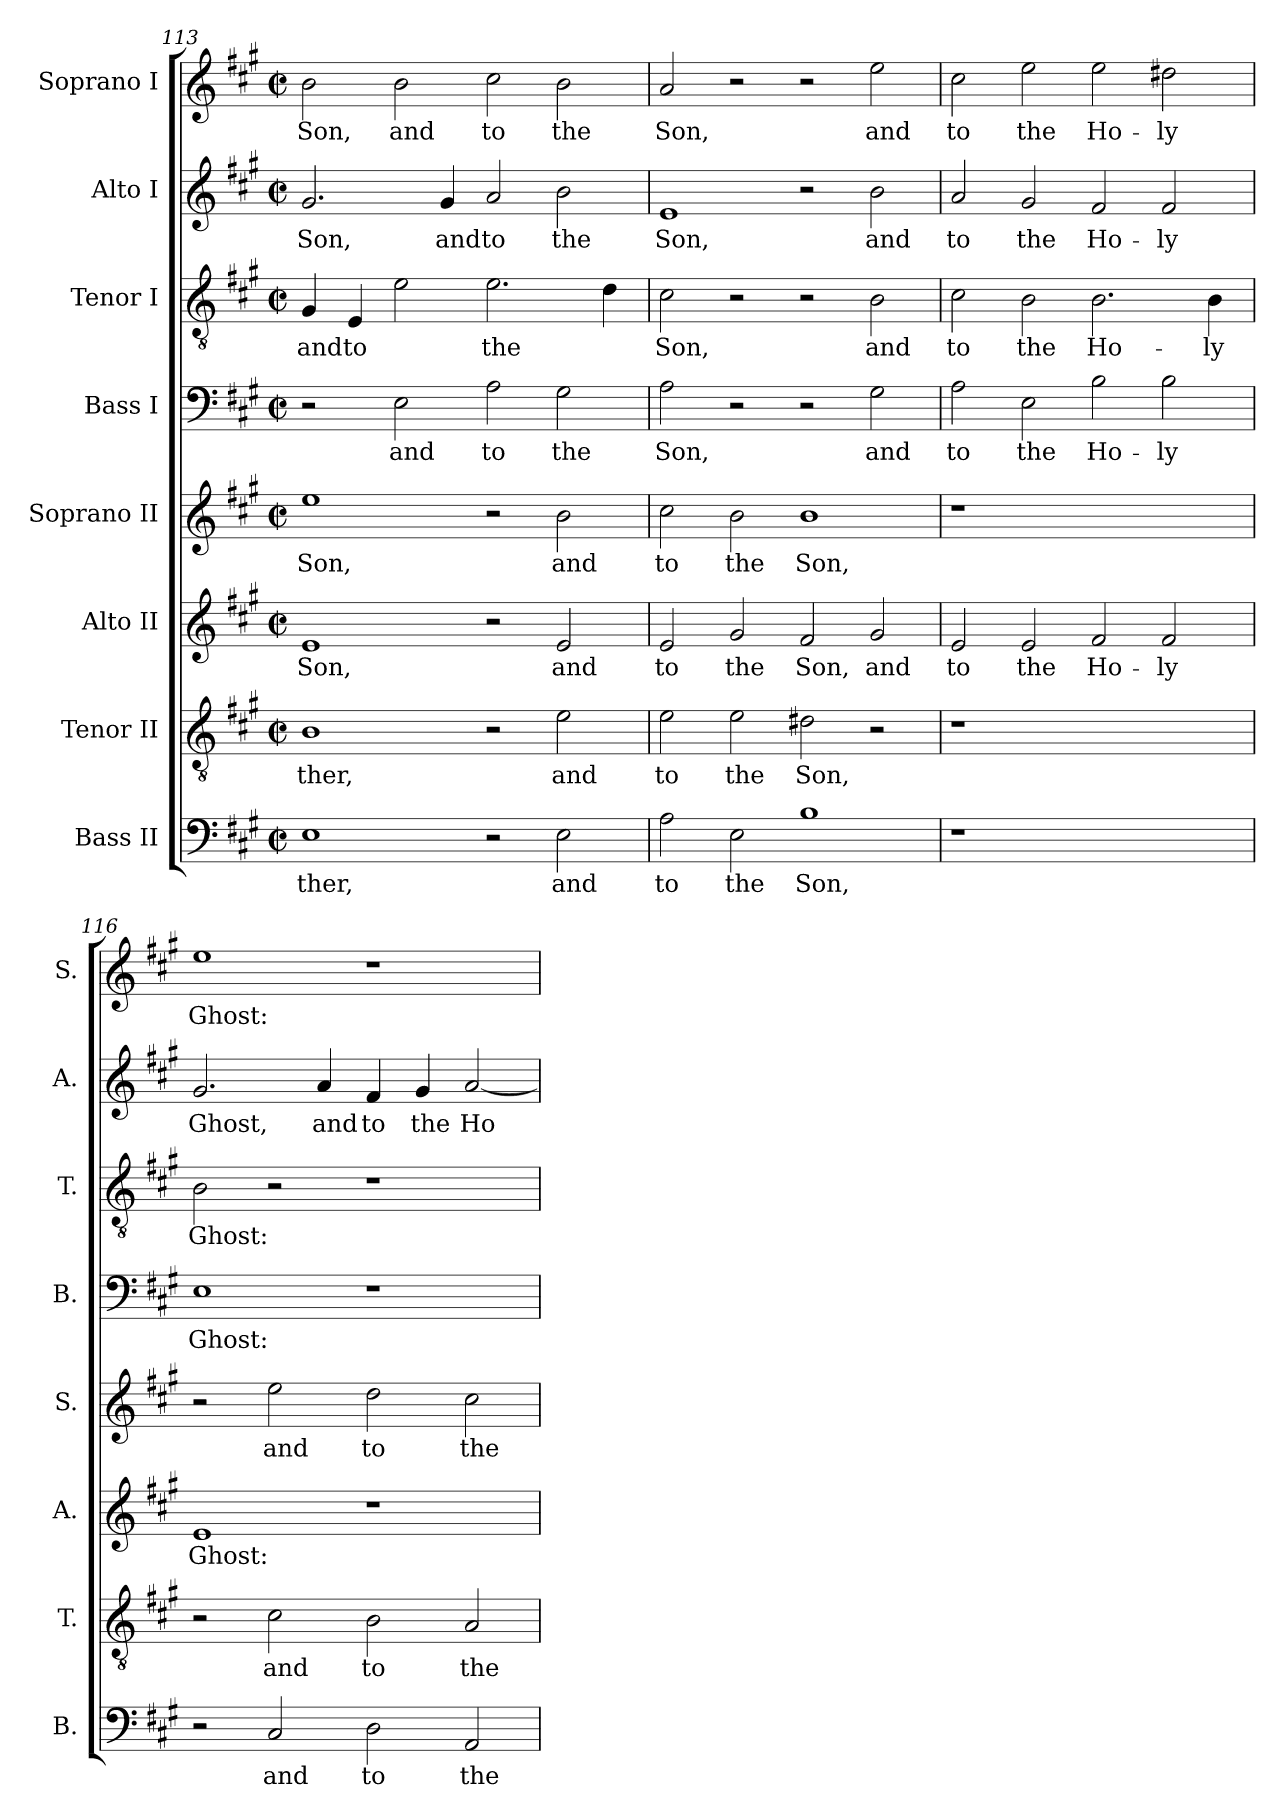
**kern	**text	**kern	**text	**kern	**text	**kern	**text	**kern	**text	**kern	**text	**kern	**text	**kern	**text
*part8	*part8	*part7	*part7	*part6	*part6	*part5	*part5	*part4	*part4	*part3	*part3	*part2	*part2	*part1	*part1
*staff8	*staff8	*staff7	*staff7	*staff6	*staff6	*staff5	*staff5	*staff4	*staff4	*staff3	*staff3	*staff2	*staff2	*staff1	*staff1
*I"Bass II	*	*I"Tenor II	*	*I"Alto II	*	*I"Soprano II	*	*I"Bass I	*	*I"Tenor I	*	*I"Alto I	*	*I"Soprano I	*
*I'B.	*	*I'T.	*	*I'A.	*	*I'S.	*	*I'B.	*	*I'T.	*	*I'A.	*	*I'S.	*
*clefF4	*	*clefGv2	*	*clefG2	*	*clefG2	*	*clefF4	*	*clefGv2	*	*clefG2	*	*clefG2	*
*	*	*ITrd7c12	*	*	*	*	*	*	*	*ITrd7c12	*	*	*	*	*
*k[f#c#g#]	*	*k[f#c#g#]	*	*k[f#c#g#]	*	*k[f#c#g#]	*	*k[f#c#g#]	*	*k[f#c#g#]	*	*k[f#c#g#]	*	*k[f#c#g#]	*
*A:	*	*A:	*	*A:	*	*A:	*	*A:	*	*A:	*	*A:	*	*A:	*
*M2/2	*	*M2/2	*	*M2/2	*	*M2/2	*	*M2/2	*	*M2/2	*	*M2/2	*	*M2/2	*
*met(c|)	*	*met(c|)	*	*met(c|)	*	*met(c|)	*	*met(c|)	*	*met(c|)	*	*met(c|)	*	*met(c|)	*
=113	=113	=113	=113	=113	=113	=113	=113	=113	=113	=113	=113	=113	=113	=113	=113
!	!LO:LY:b	!	!LO:LY:b	!	!LO:LY:b	!	!LO:LY:b	!	!	!	!LO:LY:b	!	!LO:LY:b	!	!LO:LY:b
1E	-ther,	1BB	-ther,	1e	Son,	1ee	Son,	2r	.	4GG#/	and	2.g#/	Son,	2b\	Son,
!	!	!	!	!	!	!	!	!	!	!	!LO:LY:b	!	!	!	!
.	.	.	.	.	.	.	.	.	.	4EE/	to	.	.	.	.
!	!	!	!	!	!	!	!	!	!LO:LY:b	!	!	!	!	!	!LO:LY:b
.	.	.	.	.	.	.	.	2E\	and	2E\	.	.	.	2b\	and
!	!	!	!	!	!	!	!	!	!	!	!	!	!LO:LY:b	!	!
.	.	.	.	.	.	.	.	.	.	.	.	4g#/	and	.	.
!	!	!	!	!	!	!	!	!	!LO:LY:b	!	!LO:LY:b	!	!LO:LY:b	!	!LO:LY:b
2r	.	2r	.	2r	.	2r	.	2A\	to	2.E\	the	2a/	to	2cc#\	to
!	!LO:LY:b	!	!LO:LY:b	!	!LO:LY:b	!	!LO:LY:b	!	!LO:LY:b	!	!	!	!LO:LY:b	!	!LO:LY:b
2E\	and	2E\	and	2e/	and	2b\	and	2G#\	the	.	.	2b\	the	2b\	the
.	.	.	.	.	.	.	.	.	.	4D\	.	.	.	.	.
!!LO:LB:g=z
=114	=114	=114	=114	=114	=114	=114	=114	=114	=114	=114	=114	=114	=114	=114	=114
!	!LO:LY:b	!	!LO:LY:b	!	!LO:LY:b	!	!LO:LY:b	!	!LO:LY:b	!	!LO:LY:b	!	!LO:LY:b	!	!LO:LY:b
2A\	to	2E\	to	2e/	to	2cc#\	to	2A\	Son,	2C#\	Son,	1e	Son,	2a/	Son,
!	!LO:LY:b	!	!LO:LY:b	!	!LO:LY:b	!	!LO:LY:b	!	!	!	!	!	!	!	!
2E\	the	2E\	the	2g#/	the	2b\	the	2r	.	2r	.	.	.	2r	.
!	!LO:LY:b	!	!LO:LY:b	!	!LO:LY:b	!	!LO:LY:b	!	!	!	!	!	!	!	!
1B	Son,	2D#X\	Son,	2f#/	Son,	1b	Son,	2r	.	2r	.	2r	.	2r	.
!	!	!	!	!	!LO:LY:b	!	!	!	!LO:LY:b	!	!LO:LY:b	!	!LO:LY:b	!	!LO:LY:b
.	.	2r	.	2g#/	and	.	.	2G#\	and	2BB\	and	2b\	and	2ee\	and
=115	=115	=115	=115	=115	=115	=115	=115	=115	=115	=115	=115	=115	=115	=115	=115
!LO:N:vis=1	!	!LO:N:vis=1	!	!	!LO:LY:b	!LO:N:vis=1	!	!	!LO:LY:b	!	!LO:LY:b	!	!LO:LY:b	!	!LO:LY:b
1r	.	1r	.	2e/	to	1r	.	2A\	to	2C#\	to	2a/	to	2cc#\	to
!	!	!	!	!	!LO:LY:b	!	!	!	!LO:LY:b	!	!LO:LY:b	!	!LO:LY:b	!	!LO:LY:b
.	.	.	.	2e/	the	.	.	2E\	the	2BB\	the	2g#/	the	2ee\	the
!	!	!	!	!	!LO:LY:b	!	!	!	!LO:LY:b	!	!LO:LY:b	!	!LO:LY:b	!	!LO:LY:b
1ryy	.	1ryy	.	2f#/	Ho-	1ryy	.	2B\	Ho-	2.BB\	Ho-	2f#/	Ho-	2ee\	Ho-
!	!	!	!	!	!LO:LY:b	!	!	!	!LO:LY:b	!	!	!	!LO:LY:b	!	!LO:LY:b
.	.	.	.	2f#/	-ly	.	.	2B\	-ly	.	.	2f#/	-ly	2dd#X\	-ly
!	!	!	!	!	!	!	!	!	!	!	!LO:LY:b	!	!	!	!
.	.	.	.	.	.	.	.	.	.	4BB\	-ly	.	.	.	.
=116	=116	=116	=116	=116	=116	=116	=116	=116	=116	=116	=116	=116	=116	=116	=116
!	!	!	!	!	!LO:LY:b	!	!	!	!LO:LY:b	!	!LO:LY:b	!	!LO:LY:b	!	!LO:LY:b
2r	.	2r	.	1e	Ghost:	2r	.	1E	Ghost:	2BB\	Ghost:	2.g#/	Ghost,	1ee	Ghost:
!	!LO:LY:b	!	!LO:LY:b	!	!	!	!LO:LY:b	!	!	!	!	!	!	!	!
2C#/	and	2C#\	and	.	.	2ee\	and	.	.	2r	.	.	.	.	.
!	!	!	!	!	!	!	!	!	!	!	!	!	!LO:LY:b	!	!
.	.	.	.	.	.	.	.	.	.	.	.	4a/	and	.	.
!	!LO:LY:b	!	!LO:LY:b	!	!	!	!LO:LY:b	!	!	!	!	!	!LO:LY:b	!	!
2D\	to	2BB\	to	1r	.	2dd\	to	1r	.	1r	.	4f#/	to	1r	.
!	!	!	!	!	!	!	!	!	!	!	!	!	!LO:LY:b	!	!
.	.	.	.	.	.	.	.	.	.	.	.	4g#/	the	.	.
!	!LO:LY:b	!	!LO:LY:b	!	!	!	!LO:LY:b	!	!	!	!	!	!LO:LY:b	!	!
2AA/	the	2AA/	the	.	.	2cc#\	the	.	.	.	.	[<2a/	Ho-	.	.
=	=	=	=	=	=	=	=	=	=	=	=	=	=	=	=
*-	*-	*-	*-	*-	*-	*-	*-	*-	*-	*-	*-	*-	*-	*-	*-
